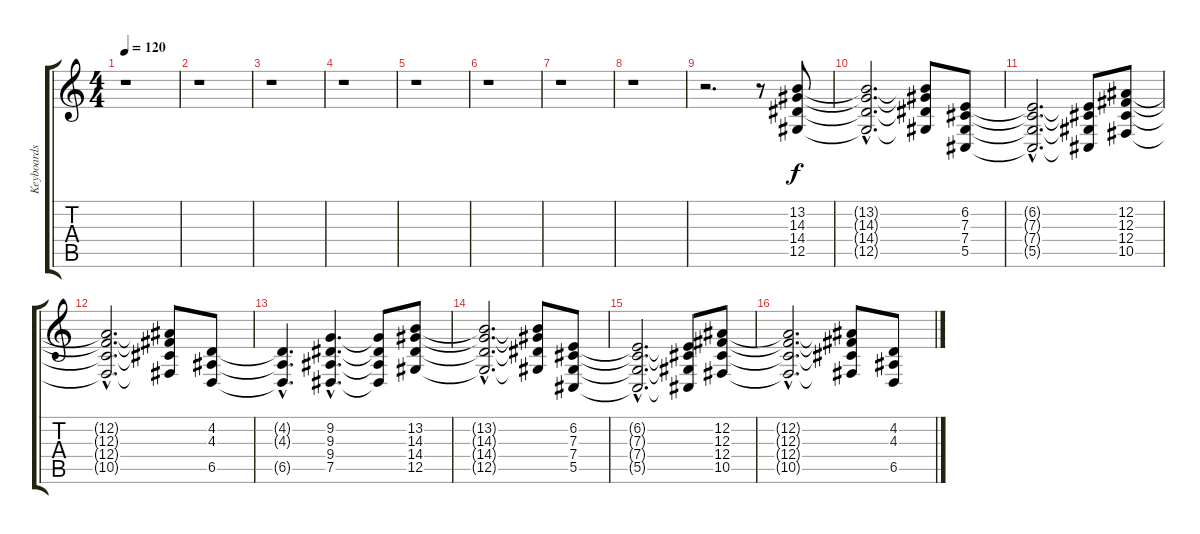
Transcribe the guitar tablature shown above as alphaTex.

\track ("Keyboards 2" "Keyboards ") {instrument brightacousticpiano}
\staff {score tabs}
\tuning (Eb4 Bb3 Gb3 Db3 Ab2 Eb2) {hide}
\ts (4 4)
\tempo 120
\clef g2
\ks c
r.1{dy f instrument brightacousticpiano} |
r.1 |
r.1 |
r.1 |
r.1 |
r.1 |
r.1 |
r.1 |
r.2{d} r.8 (13.2 14.3 14.4 12.5).8 |
(13.2{hac t} 14.3{hac t} 14.4{hac t} 12.5{hac t}).2{d} (13.2{t} 14.3{t} 14.4{t} 12.5{t}).8 (6.2 7.3 7.4 5.5).8 |
(6.2{hac t} 7.3{hac t} 7.4{hac t} 5.5{hac t}).2{d} (6.2{t} 7.3{t} 7.4{t} 5.5{t}).8 (12.2 12.3 12.4 10.5).8 |
(12.2{hac t} 12.3{hac t} 12.4{hac t} 10.5{hac t}).2{d} (12.2{t} 12.3{t} 12.4{t} 10.5{t}).8 (4.2 4.3 6.5).8 |
(4.2{hac t} 4.3{hac t} 6.5{hac t}).4{d} (9.2{hac} 9.3{hac} 9.4{hac} 7.5{hac}).4{d} (9.2{t} 9.3{t} 9.4{t} 7.5{t}).8 (13.2 14.3 14.4 12.5).8 |
(13.2{hac t} 14.3{hac t} 14.4{hac t} 12.5{hac t}).2{d} (13.2{t} 14.3{t} 14.4{t} 12.5{t}).8 (6.2 7.3 7.4 5.5).8 |
(6.2{hac t} 7.3{hac t} 7.4{hac t} 5.5{hac t}).2{d} (6.2{t} 7.3{t} 7.4{t} 5.5{t}).8 (12.2 12.3 12.4 10.5).8 |
(12.2{hac t} 12.3{hac t} 12.4{hac t} 10.5{hac t}).2{d} (12.2{t} 12.3{t} 12.4{t} 10.5{t}).8 (4.2 4.3 6.5).8
